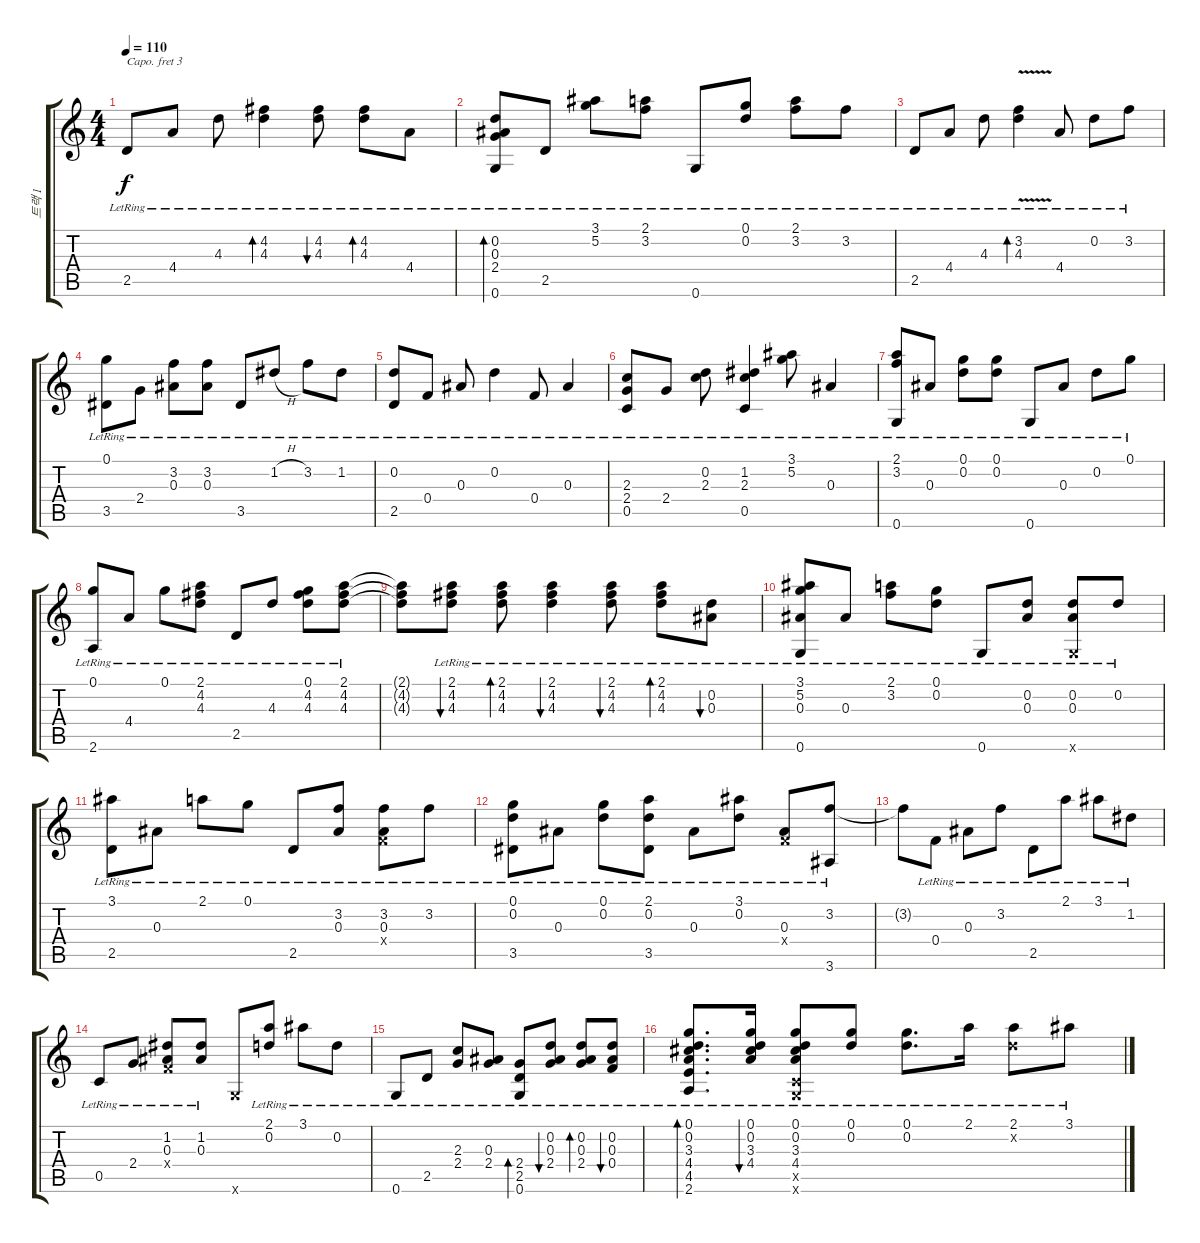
\track ("트랙 1" "트랙 1") {instrument acousticguitarsteel}
\staff {score tabs}
\capo 3
\tuning (E4 B3 G3 D3 A2 E2) {hide}
\ts (4 4)
\tempo 110
\clef g2
\ks c
2.5{lr}.8{dy f} 4.4{lr}.8 4.3{lr}.8 (4.2{lr} 4.3{lr}).4{bd 120} (4.2{lr} 4.3{lr}).8{bu 120} (4.2{lr} 4.3{lr}).8{bd 120} 4.4{lr}.8 |
(0.2{lr} 0.3{lr} 2.4{lr} 0.6{lr}).8{bd 240} 2.5{lr}.8 (3.1{lr} 5.2{lr}).8 (2.1{lr} 3.2{lr}).8 0.6{lr}.8 (0.1{lr} 0.2{lr}).8 (2.1{lr} 3.2{lr}).8 3.2{lr}.8 |
2.5{lr}.8 4.4{lr}.8 4.3{lr}.8 (3.2{v lr} 4.3{lr}).4{bd 120} 4.4{lr}.8 0.2{lr}.8 3.2{lr}.8 |
(0.1{lr} 3.5{lr}).8 2.4{lr}.8 (3.2{lr} 0.3{lr}).8 (3.2{lr} 0.3{lr}).8 3.5{lr}.8 1.2{h lr}.8 3.2{lr}.8 1.2{lr}.8 |
(0.2{lr} 2.5{lr}).8 0.4{lr}.8 0.3{lr}.8 0.2{lr}.4 0.4{lr}.8 0.3{lr}.4 |
(2.3{lr} 2.4{lr} 0.5{lr}).8 2.4{lr}.8 (0.2{lr} 2.3{lr}).8 (1.2{lr} 2.3{lr} 0.5{lr}).4 (3.1{lr} 5.2{lr}).8 0.3{lr}.4 |
(2.1{lr} 3.2{lr} 0.6{lr}).8 0.3{lr}.8 (0.1{lr} 0.2{lr}).8 (0.1{lr} 0.2{lr}).8 0.6{lr}.8 0.3{lr}.8 0.2{lr}.8 0.1{lr}.8 |
(0.1{lr} 2.6{lr}).8 4.4{lr}.8 0.1{lr}.8 (2.1{lr} 4.2{lr} 4.3{lr}).8 2.5{lr}.8 4.3{lr}.8 (0.1{lr} 4.2{lr} 4.3{lr}).8 (2.1{lr} 4.2{lr} 4.3{lr}).8 |
(2.1{t} 4.2{t} 4.3{t}).8 (2.1{lr} 4.2{lr} 4.3{lr}).8{bu 60} (2.1{lr} 4.2{lr} 4.3{lr}).8{bd 60} (2.1{lr} 4.2{lr} 4.3{lr}).4{bu 60} (2.1{lr} 4.2{lr} 4.3{lr}).8{bu 60} (2.1{lr} 4.2{lr} 4.3{lr}).8{bd 60} (0.2{lr} 0.3{lr}).8{bu 60} |
(3.1{lr} 5.2{lr} 0.3{lr} 0.6{lr}).8 0.3{lr}.8 (2.1{lr} 3.2{lr}).8 (0.1{lr} 0.2{lr}).8 0.6{lr}.8 (0.2{lr} 0.3{lr}).8 (0.2{lr} 0.3{lr} 0.6{x}).8 0.2{lr}.8 |
(3.1{lr} 2.5{lr}).8 0.3{lr}.8 2.1{lr}.8 0.1{lr}.8 2.5{lr}.8 (3.2{lr} 0.3{lr}).8 (3.2{lr} 0.3{lr} 0.4{x}).8 3.2{lr}.8 |
(0.1{lr} 0.2{lr} 3.5{lr}).8 0.3{lr}.8 (0.1{lr} 0.2{lr}).8 (2.1{lr} 0.2{lr} 3.5{lr}).8 0.3{lr}.8 (3.1{lr} 0.2{lr}).8 (0.3{lr} 0.4{x}).8 (3.2{lr} 3.6{lr}).8 |
3.2{t}.8 0.4{lr}.8 0.3{lr}.8 3.2{lr}.8 2.5{lr}.8 2.1{lr}.8 3.1{lr}.8 1.2{lr}.8 |
0.5{lr}.8 2.4{lr}.8 (1.2{lr} 0.3{lr} 0.4{x}).8 (1.2{lr} 0.3{lr}).8 0.6{x}.8 (2.1{lr} 0.2{lr}).8 3.1{lr}.8 0.2{lr}.8 |
0.6{lr}.8 2.5{lr}.8 (2.3{lr} 2.4{lr}).8 (0.3{lr} 2.4{lr}).8 (2.4{lr} 2.5{lr} 0.6{lr}).8{bd 60} (0.2{lr} 0.3{lr} 2.4{lr}).8{bu 60} (0.2{lr} 0.3{lr} 2.4{lr}).8{bd 60} (0.2{lr} 0.3{lr} 0.4{lr}).8{bu 60} |
(0.1{lr} 0.2{lr} 3.3{lr} 4.4{lr} 4.5{lr} 2.6{lr}).8{d bd 60} (0.1{lr} 0.2{lr} 3.3{lr} 4.4{lr}).16{bu 60} (0.1{lr} 0.2{lr} 3.3{lr} 4.4{lr} 0.5{x} 0.6{x}).8 (0.1{lr} 0.2{lr}).8 (0.1{lr} 0.2{lr}).8{d} 2.1{lr}.16 (2.1{lr} 0.2{x}).8 3.1{lr}.8
